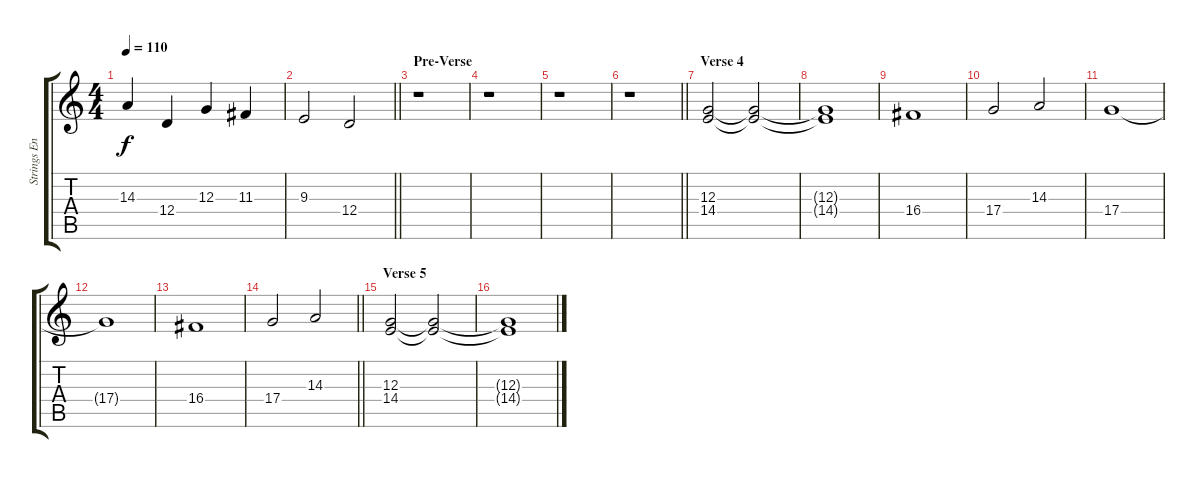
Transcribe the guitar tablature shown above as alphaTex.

\track ("Strings Ensable" "Strings En") {instrument synthstrings1}
\staff {score tabs}
\tuning (E4 B3 G3 D3 A2 E2) {hide}
\ts (4 4)
\tempo 110
\clef g2
\ks c
14.3.4{dy f} 12.4.4 12.3.4 11.3.4 |
\barLineRight lightlight
9.3.2 12.4.2 |
\section ("" "Pre-Verse")
r.1 |
r.1 |
r.1 |
\barLineRight lightlight
r.1 |
\section ("" "Verse 4")
(12.3 14.4).2 (12.3{t} 14.4{t}).2 |
(12.3{t} 14.4{t}).1 |
16.4.1 |
17.4.2 14.3.2 |
17.4.1 |
17.4{t}.1 |
16.4.1 |
\barLineRight lightlight
17.4.2 14.3.2 |
\section ("" "Verse 5")
(12.3 14.4).2 (12.3{t} 14.4{t}).2 |
(12.3{t} 14.4{t}).1
